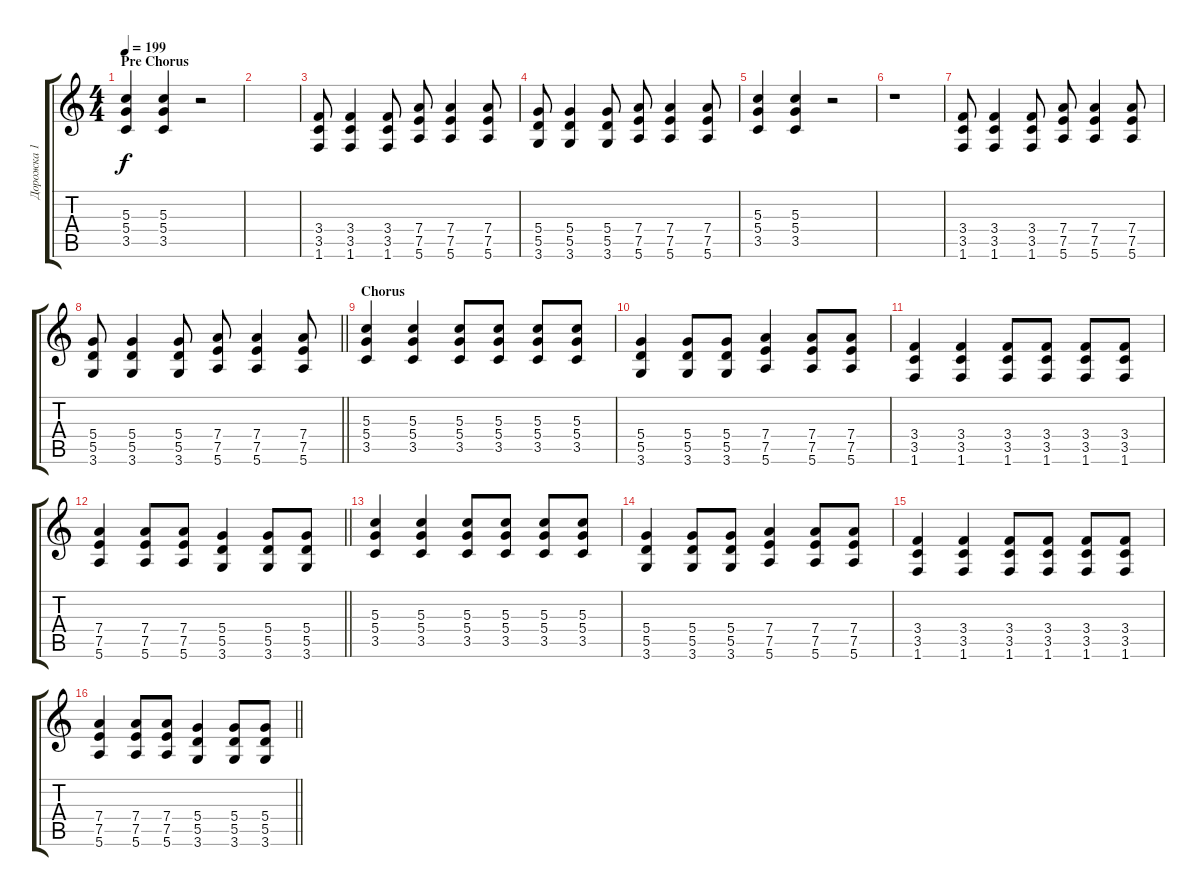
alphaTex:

\track ("Дорожка 1" "Дорожка 1") {instrument distortionguitar}
\staff {score tabs}
\tuning (E4 B3 G3 D3 A2 E2) {hide}
\ts (4 4)
\section ("" "Pre Chorus")
\tempo 199
\clef g2
\ks c
(5.3 5.4 3.5).4{dy f} (5.3 5.4 3.5).4 r.2 |
|
(3.4 3.5 1.6).8 (3.4 3.5 1.6).4 (3.4 3.5 1.6).8 (7.4 7.5 5.6).8 (7.4 7.5 5.6).4 (7.4 7.5 5.6).8 |
(5.4 5.5 3.6).8 (5.4 5.5 3.6).4 (5.4 5.5 3.6).8 (7.4 7.5 5.6).8 (7.4 7.5 5.6).4 (7.4 7.5 5.6).8 |
(5.3 5.4 3.5).4 (5.3 5.4 3.5).4 r.2 |
r.1 |
(3.4 3.5 1.6).8 (3.4 3.5 1.6).4 (3.4 3.5 1.6).8 (7.4 7.5 5.6).8 (7.4 7.5 5.6).4 (7.4 7.5 5.6).8 |
\barLineRight lightlight
(5.4 5.5 3.6).8 (5.4 5.5 3.6).4 (5.4 5.5 3.6).8 (7.4 7.5 5.6).8 (7.4 7.5 5.6).4 (7.4 7.5 5.6).8 |
\section ("" "Chorus")
(5.3 5.4 3.5).4 (5.3 5.4 3.5).4 (5.3 5.4 3.5).8 (5.3 5.4 3.5).8 (5.3 5.4 3.5).8 (5.3 5.4 3.5).8 |
(5.4 5.5 3.6).4 (5.4 5.5 3.6).8 (5.4 5.5 3.6).8 (7.4 7.5 5.6).4 (7.4 7.5 5.6).8 (7.4 7.5 5.6).8 |
(3.4 3.5 1.6).4 (3.4 3.5 1.6).4 (3.4 3.5 1.6).8 (3.4 3.5 1.6).8 (3.4 3.5 1.6).8 (3.4 3.5 1.6).8 |
\barLineRight lightlight
(7.4 7.5 5.6).4 (7.4 7.5 5.6).8 (7.4 7.5 5.6).8 (5.4 5.5 3.6).4 (5.4 5.5 3.6).8 (5.4 5.5 3.6).8 |
(5.3 5.4 3.5).4 (5.3 5.4 3.5).4 (5.3 5.4 3.5).8 (5.3 5.4 3.5).8 (5.3 5.4 3.5).8 (5.3 5.4 3.5).8 |
(5.4 5.5 3.6).4 (5.4 5.5 3.6).8 (5.4 5.5 3.6).8 (7.4 7.5 5.6).4 (7.4 7.5 5.6).8 (7.4 7.5 5.6).8 |
(3.4 3.5 1.6).4 (3.4 3.5 1.6).4 (3.4 3.5 1.6).8 (3.4 3.5 1.6).8 (3.4 3.5 1.6).8 (3.4 3.5 1.6).8 |
\barLineRight lightlight
(7.4 7.5 5.6).4 (7.4 7.5 5.6).8 (7.4 7.5 5.6).8 (5.4 5.5 3.6).4 (5.4 5.5 3.6).8 (5.4 5.5 3.6).8
